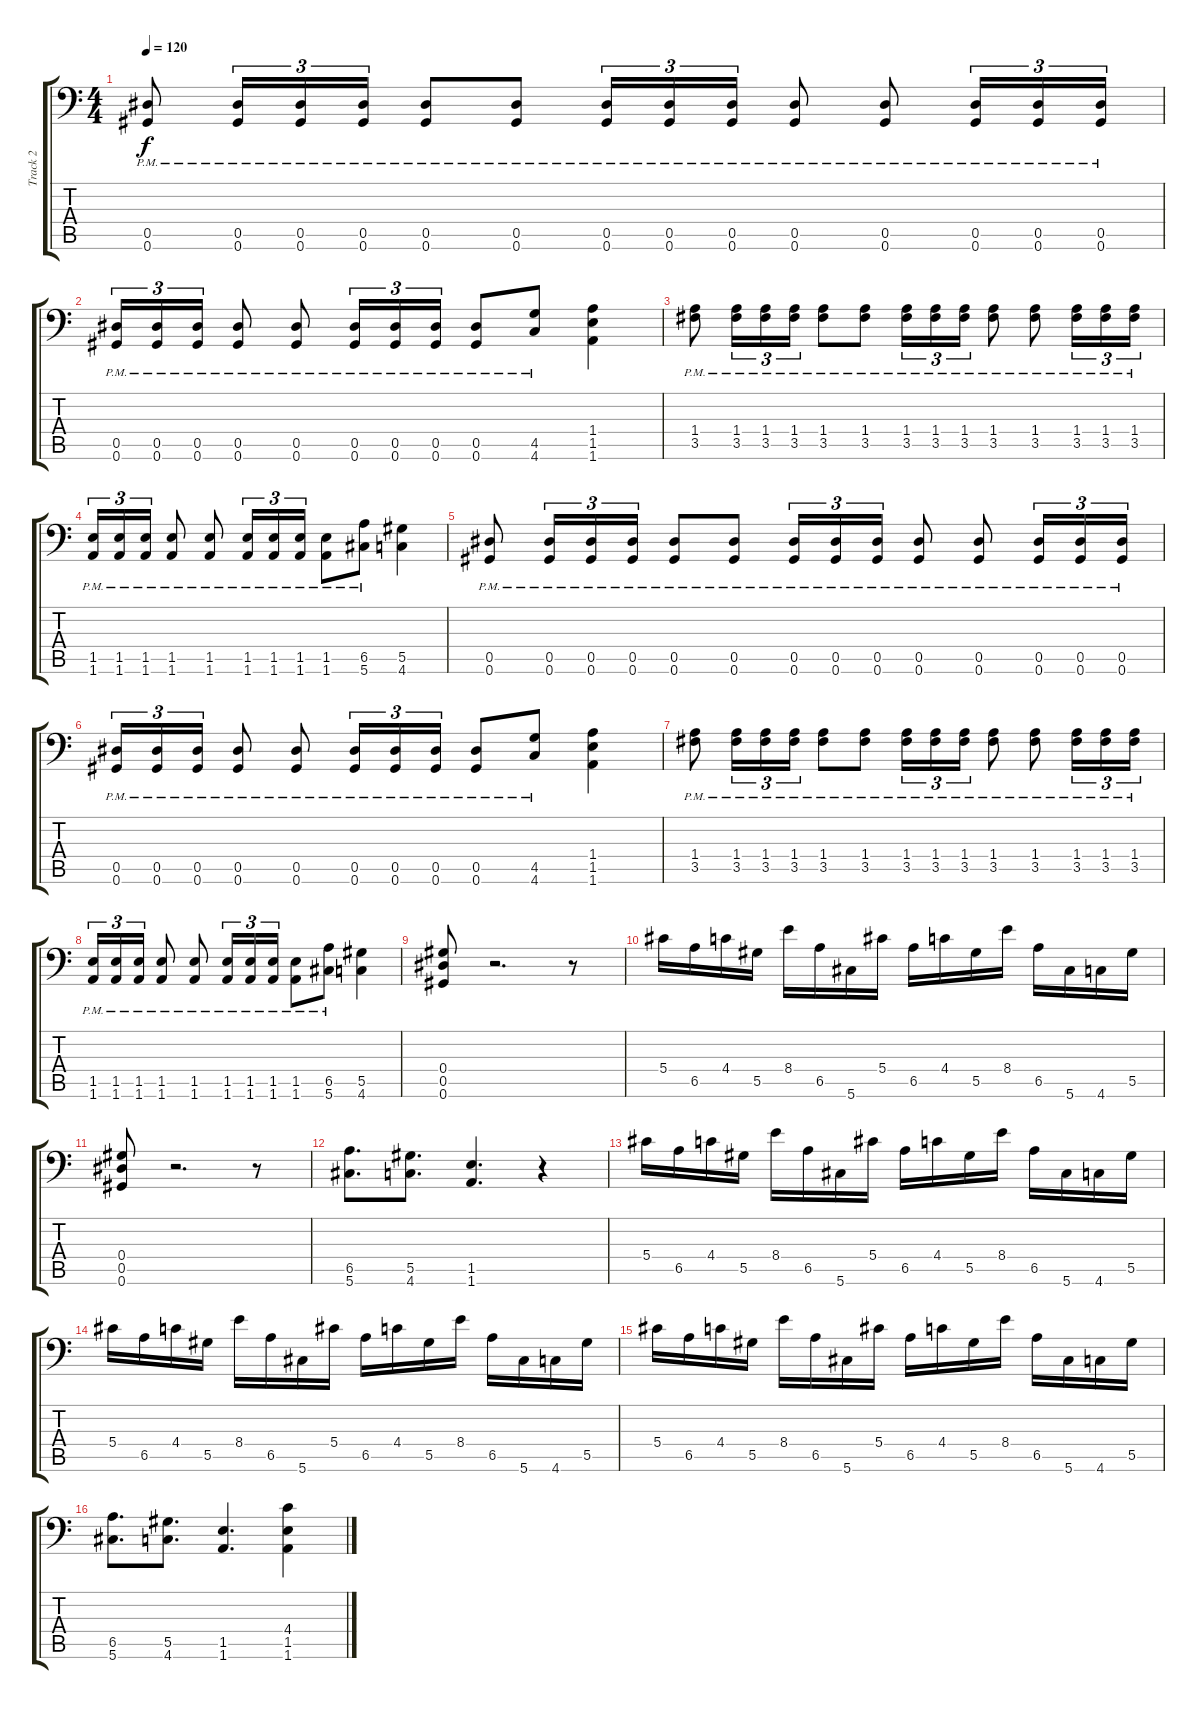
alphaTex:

\track ("Track 2" "Track 2") {instrument distortionguitar}
\staff {score tabs}
\tuning (Bb3 F3 Db3 Ab2 Eb2 Ab1) {hide}
\ts (4 4)
\tempo 120
\clef f4
\ks c
(0.5{pm} 0.6{pm}).8{dy f} (0.5{pm} 0.6{pm}).16{tu (3 2)} (0.5{pm} 0.6{pm}).16{tu (3 2)} (0.5{pm} 0.6{pm}).16{tu (3 2)} (0.5{pm} 0.6{pm}).8 (0.5{pm} 0.6{pm}).8 (0.5{pm} 0.6{pm}).16{tu (3 2)} (0.5{pm} 0.6{pm}).16{tu (3 2)} (0.5{pm} 0.6{pm}).16{tu (3 2)} (0.5{pm} 0.6{pm}).8 (0.5{pm} 0.6{pm}).8 (0.5{pm} 0.6{pm}).16{tu (3 2)} (0.5{pm} 0.6{pm}).16{tu (3 2)} (0.5{pm} 0.6{pm}).16{tu (3 2)} |
(0.5{pm} 0.6{pm}).16{tu (3 2)} (0.5{pm} 0.6{pm}).16{tu (3 2)} (0.5{pm} 0.6{pm}).16{tu (3 2)} (0.5{pm} 0.6{pm}).8 (0.5{pm} 0.6{pm}).8 (0.5{pm} 0.6{pm}).16{tu (3 2)} (0.5{pm} 0.6{pm}).16{tu (3 2)} (0.5{pm} 0.6{pm}).16{tu (3 2)} (0.5{pm} 0.6{pm}).8 (4.5{pm} 4.6{pm}).8 (1.4 1.5 1.6).4 |
(1.4{pm} 3.5{pm}).8 (1.4{pm} 3.5{pm}).16{tu (3 2)} (1.4{pm} 3.5{pm}).16{tu (3 2)} (1.4{pm} 3.5{pm}).16{tu (3 2)} (1.4{pm} 3.5{pm}).8 (1.4{pm} 3.5{pm}).8 (1.4{pm} 3.5{pm}).16{tu (3 2)} (1.4{pm} 3.5{pm}).16{tu (3 2)} (1.4{pm} 3.5{pm}).16{tu (3 2)} (1.4{pm} 3.5{pm}).8 (1.4{pm} 3.5{pm}).8 (1.4{pm} 3.5{pm}).16{tu (3 2)} (1.4{pm} 3.5{pm}).16{tu (3 2)} (1.4{pm} 3.5{pm}).16{tu (3 2)} |
(1.5{pm} 1.6{pm}).16{tu (3 2)} (1.5{pm} 1.6{pm}).16{tu (3 2)} (1.5{pm} 1.6{pm}).16{tu (3 2)} (1.5{pm} 1.6{pm}).8 (1.5{pm} 1.6{pm}).8 (1.5{pm} 1.6{pm}).16{tu (3 2)} (1.5{pm} 1.6{pm}).16{tu (3 2)} (1.5{pm} 1.6{pm}).16{tu (3 2)} (1.5{pm} 1.6{pm}).8 (6.5{pm} 5.6{pm}).8 (5.5 4.6).4 |
(0.5{pm} 0.6{pm}).8 (0.5{pm} 0.6{pm}).16{tu (3 2)} (0.5{pm} 0.6{pm}).16{tu (3 2)} (0.5{pm} 0.6{pm}).16{tu (3 2)} (0.5{pm} 0.6{pm}).8 (0.5{pm} 0.6{pm}).8 (0.5{pm} 0.6{pm}).16{tu (3 2)} (0.5{pm} 0.6{pm}).16{tu (3 2)} (0.5{pm} 0.6{pm}).16{tu (3 2)} (0.5{pm} 0.6{pm}).8 (0.5{pm} 0.6{pm}).8 (0.5{pm} 0.6{pm}).16{tu (3 2)} (0.5{pm} 0.6{pm}).16{tu (3 2)} (0.5{pm} 0.6{pm}).16{tu (3 2)} |
(0.5{pm} 0.6{pm}).16{tu (3 2)} (0.5{pm} 0.6{pm}).16{tu (3 2)} (0.5{pm} 0.6{pm}).16{tu (3 2)} (0.5{pm} 0.6{pm}).8 (0.5{pm} 0.6{pm}).8 (0.5{pm} 0.6{pm}).16{tu (3 2)} (0.5{pm} 0.6{pm}).16{tu (3 2)} (0.5{pm} 0.6{pm}).16{tu (3 2)} (0.5{pm} 0.6{pm}).8 (4.5{pm} 4.6{pm}).8 (1.4 1.5 1.6).4 |
(1.4{pm} 3.5{pm}).8 (1.4{pm} 3.5{pm}).16{tu (3 2)} (1.4{pm} 3.5{pm}).16{tu (3 2)} (1.4{pm} 3.5{pm}).16{tu (3 2)} (1.4{pm} 3.5{pm}).8 (1.4{pm} 3.5{pm}).8 (1.4{pm} 3.5{pm}).16{tu (3 2)} (1.4{pm} 3.5{pm}).16{tu (3 2)} (1.4{pm} 3.5{pm}).16{tu (3 2)} (1.4{pm} 3.5{pm}).8 (1.4{pm} 3.5{pm}).8 (1.4{pm} 3.5{pm}).16{tu (3 2)} (1.4{pm} 3.5{pm}).16{tu (3 2)} (1.4{pm} 3.5{pm}).16{tu (3 2)} |
(1.5{pm} 1.6{pm}).16{tu (3 2)} (1.5{pm} 1.6{pm}).16{tu (3 2)} (1.5{pm} 1.6{pm}).16{tu (3 2)} (1.5{pm} 1.6{pm}).8 (1.5{pm} 1.6{pm}).8 (1.5{pm} 1.6{pm}).16{tu (3 2)} (1.5{pm} 1.6{pm}).16{tu (3 2)} (1.5{pm} 1.6{pm}).16{tu (3 2)} (1.5{pm} 1.6{pm}).8 (6.5{pm} 5.6{pm}).8 (5.5 4.6).4 |
(0.4 0.5 0.6).8 r.2{d} r.8 |
5.4.16 6.5.16 4.4.16 5.5.16 8.4.16 6.5.16 5.6.16 5.4.16 6.5.16 4.4.16 5.5.16 8.4.16 6.5.16 5.6.16 4.6.16 5.5.16 |
(0.4 0.5 0.6).8 r.2{d} r.8 |
(6.5 5.6).8{d} (5.5 4.6).8{d} (1.5 1.6).4{d} r.4 |
5.4.16 6.5.16 4.4.16 5.5.16 8.4.16 6.5.16 5.6.16 5.4.16 6.5.16 4.4.16 5.5.16 8.4.16 6.5.16 5.6.16 4.6.16 5.5.16 |
5.4.16 6.5.16 4.4.16 5.5.16 8.4.16 6.5.16 5.6.16 5.4.16 6.5.16 4.4.16 5.5.16 8.4.16 6.5.16 5.6.16 4.6.16 5.5.16 |
5.4.16 6.5.16 4.4.16 5.5.16 8.4.16 6.5.16 5.6.16 5.4.16 6.5.16 4.4.16 5.5.16 8.4.16 6.5.16 5.6.16 4.6.16 5.5.16 |
(6.5 5.6).8{d} (5.5 4.6).8{d} (1.5 1.6).4{d} (4.4 1.5 1.6).4
